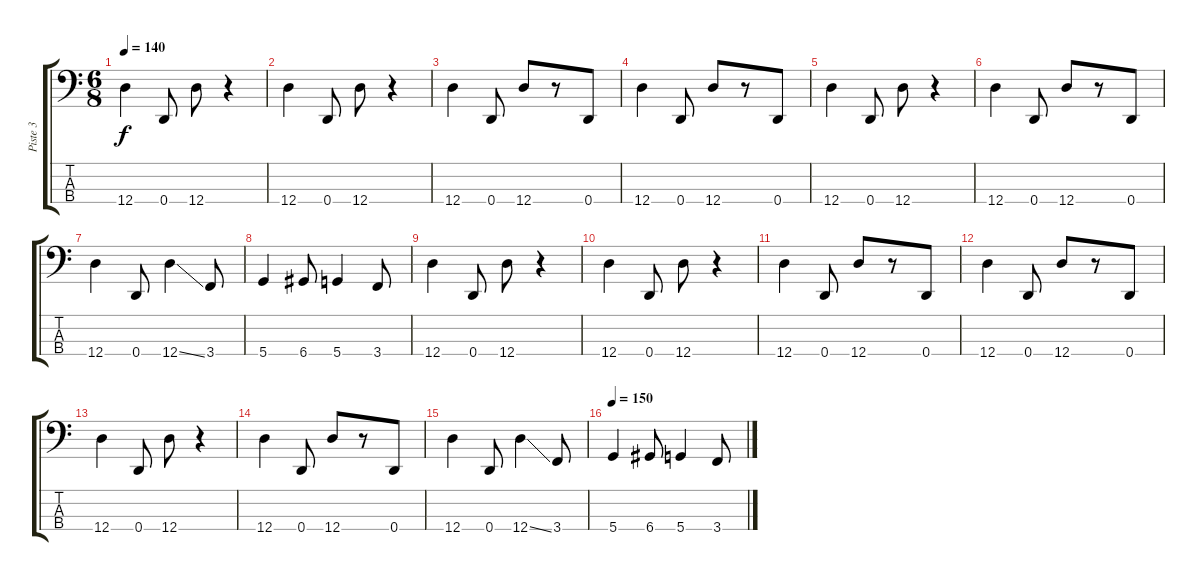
\track ("Piste 3" "Piste 3") {instrument electricbassfinger}
\staff {score tabs}
\tuning (G2 D2 A1 D1) {hide}
\ts (6 8)
\tempo 140
\clef f4
\ks c
12.4.4{dy f} 0.4.8 12.4.8 r.4 |
12.4.4 0.4.8 12.4.8 r.4 |
12.4.4 0.4.8 12.4.8 r.8 0.4.8 |
12.4.4 0.4.8 12.4.8 r.8 0.4.8 |
12.4.4 0.4.8 12.4.8 r.4 |
12.4.4 0.4.8 12.4.8 r.8 0.4.8 |
12.4.4 0.4.8 12.4{ss}.4 3.4.8 |
5.4.4 6.4.8 5.4.4 3.4.8 |
12.4.4 0.4.8 12.4.8 r.4 |
12.4.4 0.4.8 12.4.8 r.4 |
12.4.4 0.4.8 12.4.8 r.8 0.4.8 |
12.4.4 0.4.8 12.4.8 r.8 0.4.8 |
12.4.4 0.4.8 12.4.8 r.4 |
12.4.4 0.4.8 12.4.8 r.8 0.4.8 |
12.4.4 0.4.8 12.4{ss}.4 3.4.8 |
\tempo 150
5.4.4 6.4.8 5.4.4 3.4.8
